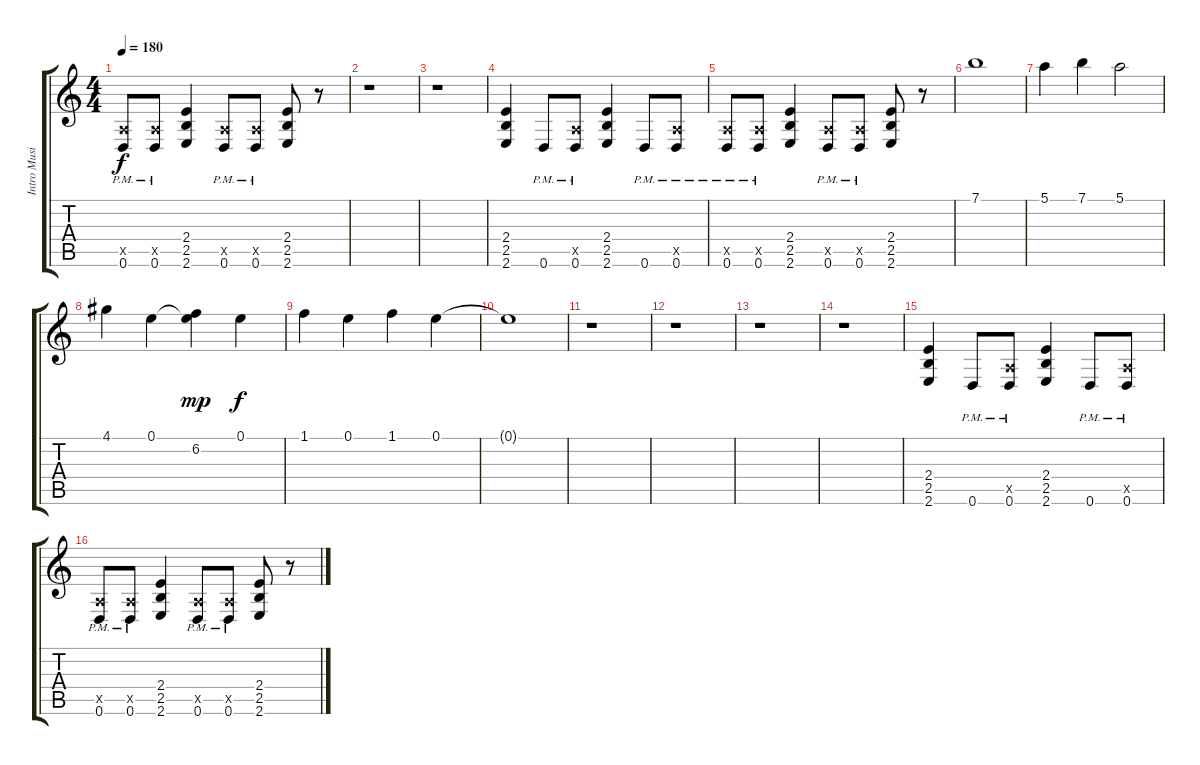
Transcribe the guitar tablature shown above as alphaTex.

\track ("Intro Music" "Intro Musi") {instrument overdrivenguitar}
\staff {score tabs}
\tuning (E4 B3 G3 D3 A2 D2) {hide}
\ts (4 4)
\tempo 180
\clef g2
\ks c
(0.5{x} 0.6{pm}).8{dy f} (0.5{x} 0.6{pm}).8 (2.4 2.5 2.6).4 (0.5{x} 0.6{pm}).8 (0.5{x} 0.6{pm}).8 (2.4 2.5 2.6).8 r.8 |
r.1 |
r.1 |
(2.4 2.5 2.6).4{instrument distortionguitar} 0.6{pm}.8 (0.5{x} 0.6{pm}).8 (2.4 2.5 2.6).4 0.6{pm}.8 (0.5{x} 0.6{pm}).8 |
(0.5{x} 0.6{pm}).8 (0.5{x} 0.6{pm}).8 (2.4 2.5 2.6).4 (0.5{x} 0.6{pm}).8 (0.5{x} 0.6{pm}).8 (2.4 2.5 2.6).8 r.8 |
7.1.1{volume 13 instrument overdrivenguitar} |
5.1.4 7.1.4 5.1.2 |
4.1.4 0.1.4 (0.1{t} 6.2).4{dy mp} 0.1.4{dy f} |
1.1.4 0.1.4 1.1.4 0.1.4 |
0.1{t}.1 |
r.1 |
r.1 |
r.1 |
r.1 |
(2.4 2.5 2.6).4{instrument distortionguitar} 0.6{pm}.8 (0.5{x} 0.6{pm}).8 (2.4 2.5 2.6).4 0.6{pm}.8 (0.5{x} 0.6{pm}).8 |
(0.5{x} 0.6{pm}).8 (0.5{x} 0.6{pm}).8 (2.4 2.5 2.6).4 (0.5{x} 0.6{pm}).8 (0.5{x} 0.6{pm}).8 (2.4 2.5 2.6).8 r.8
